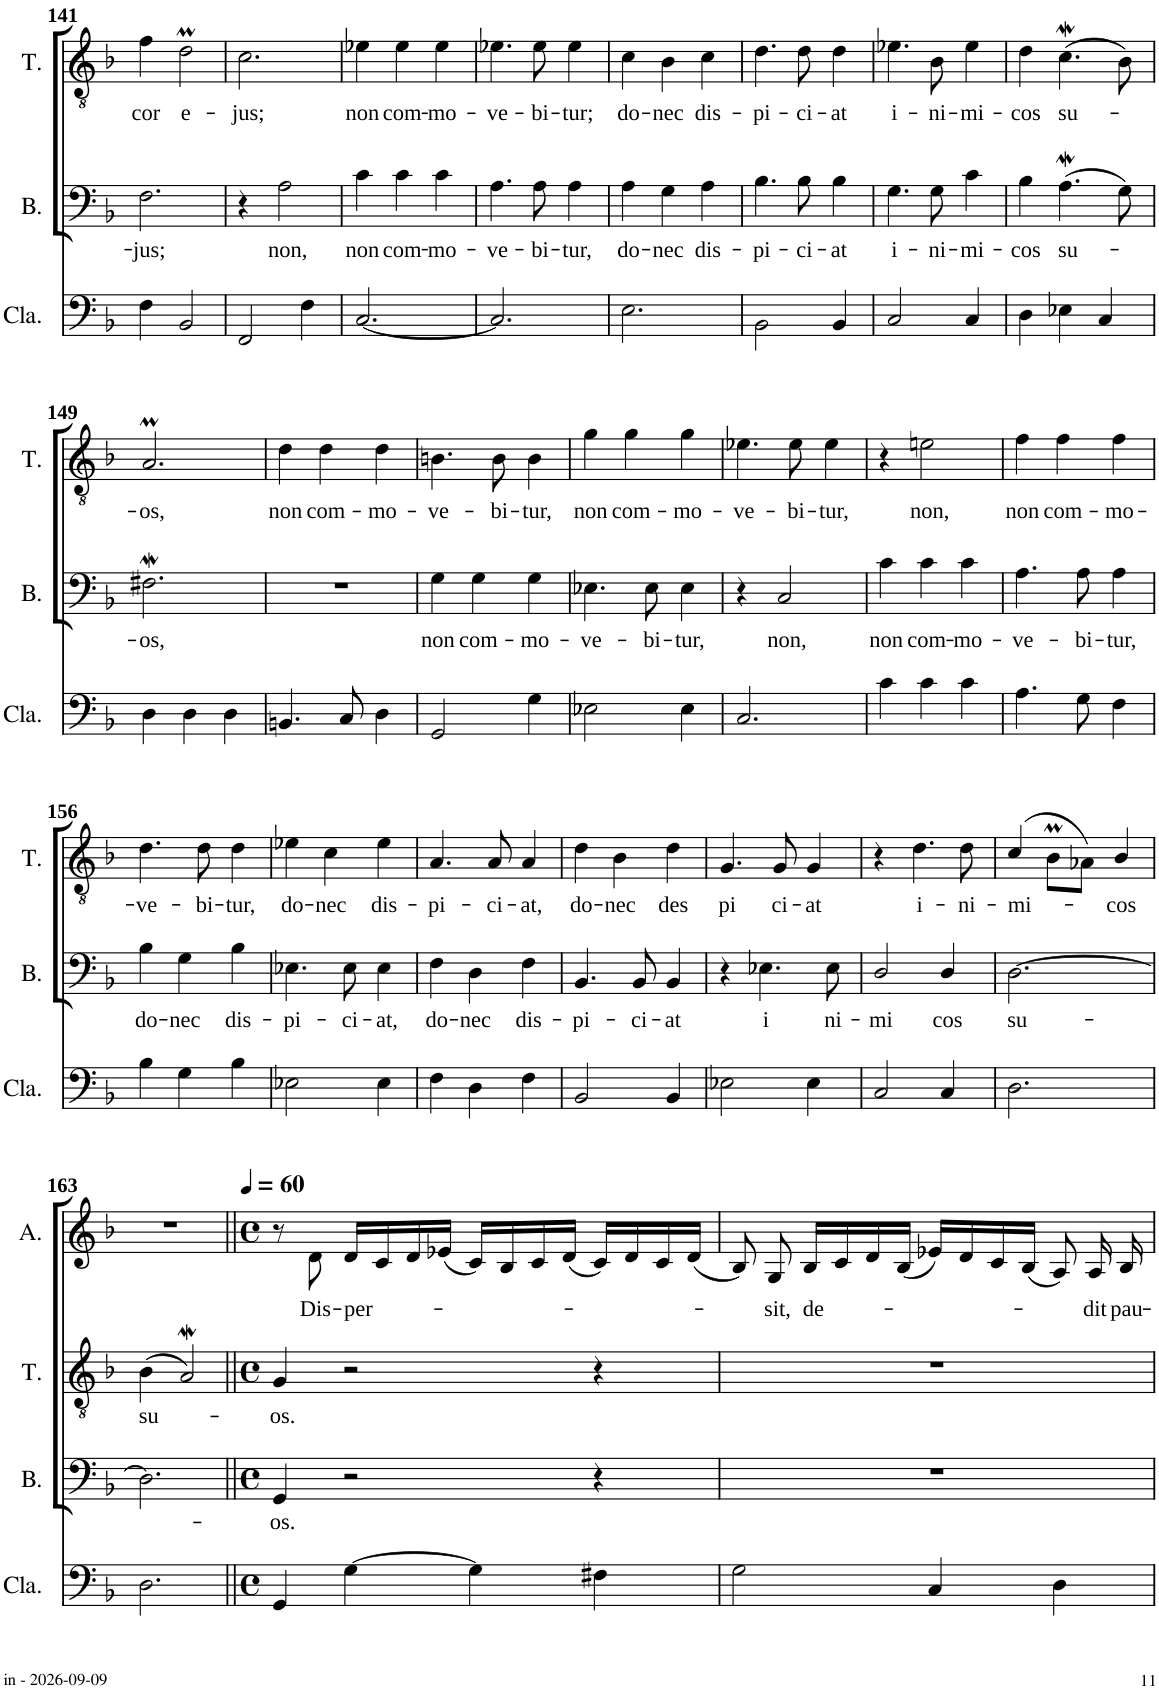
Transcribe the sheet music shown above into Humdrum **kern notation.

**kern	**kern	**text	**kern	**text	**kern	**text
*part4	*part3	*part3	*part2	*part2	*part1	*part1
*staff4	*staff3	*staff3	*staff2	*staff2	*staff1	*staff1
*I"Clavecin	*I"Basse	*	*I"Ténor	*	*I"Alto	*
*I'Cla.	*I'B.	*	*I'T.	*	*I'A.	*
!!LO:PB:g=z
*clefF4	*clefF4	*	*clefGv2	*	*clefG2	*
*k[b-]	*k[b-]	*	*k[b-]	*	*k[b-]	*
*M3/4	*M3/4	*	*M3/4	*	*M3/4	*
=141	=141	=141	=141	=141	=141	=141
!	!	!LO:LY:b	!	!LO:LY:b	!	!
4F\	2.F\	-jus;	4f\	cor	2.r	.
!	!	!	!	!LO:LY:b	!	!
2BB-/	.	.	2dM\	e-	.	.
=142	=142	=142	=142	=142	=142	=142
!	!	!	!	!LO:LY:b	!	!
2FF/	4r	.	2.c\	-jus;	2.r	.
!	!	!LO:LY:b	!	!	!	!
.	2A\	non,	.	.	.	.
4F\	.	.	.	.	.	.
=143	=143	=143	=143	=143	=143	=143
!	!	!LO:LY:b	!	!LO:LY:b	!	!
[2.C/	4c\	non	4e-X\	non	2.r	.
!	!	!LO:LY:b	!	!LO:LY:b	!	!
.	4c\	com-	4e-\	com-	.	.
!	!	!LO:LY:b	!	!LO:LY:b	!	!
.	4c\	-mo-	4e-\	-mo-	.	.
=144	=144	=144	=144	=144	=144	=144
!	!	!LO:LY:b	!	!LO:LY:b	!	!
2.C/]	4.A\	-ve-	4.e-X\	-ve-	2.r	.
!	!	!LO:LY:b	!	!LO:LY:b	!	!
.	8A\	-bi-	8e-\	-bi-	.	.
!	!	!LO:LY:b	!	!LO:LY:b	!	!
.	4A\	-tur,	4e-\	-tur;	.	.
=145	=145	=145	=145	=145	=145	=145
!	!	!LO:LY:b	!	!LO:LY:b	!	!
2.E\	4A\	do-	4c\	do-	2.r	.
!	!	!LO:LY:b	!	!LO:LY:b	!	!
.	4G\	-nec	4B-\	-nec	.	.
!	!	!LO:LY:b	!	!LO:LY:b	!	!
.	4A\	dis-	4c\	dis-	.	.
=146	=146	=146	=146	=146	=146	=146
!	!	!LO:LY:b	!	!LO:LY:b	!	!
2BB-\	4.B-\	-pi-	4.d\	-pi-	2.r	.
!	!	!LO:LY:b	!	!LO:LY:b	!	!
.	8B-\	-ci-	8d\	-ci-	.	.
!	!	!LO:LY:b	!	!LO:LY:b	!	!
4BB-/	4B-\	-at	4d\	-at	.	.
=147	=147	=147	=147	=147	=147	=147
!	!	!LO:LY:b	!	!LO:LY:b	!	!
2C/	4.G\	i-	4.e-X\	i-	2.r	.
!	!	!LO:LY:b	!	!LO:LY:b	!	!
.	8G\	-ni-	8B-\	-ni-	.	.
!	!	!LO:LY:b	!	!LO:LY:b	!	!
4C/	4c\	-mi-	4e-\	-mi-	.	.
=148	=148	=148	=148	=148	=148	=148
!	!	!LO:LY:b	!	!LO:LY:b	!	!
4D\	4B-\	cos	4d\	-cos	2.r	.
!	!	!LO:LY:b	!	!LO:LY:b	!	!
4E-X\	(>4.AW\	su-	(>4.cW\	su-	.	.
4C/	.	.	.	.	.	.
.	8G\)	.	8B-\)	.	.	.
!!LO:LB:g=z
=149	=149	=149	=149	=149	=149	=149
!	!	!LO:LY:b	!	!LO:LY:b	!	!
4D\	2.F#XW\	-os,	2.Am/	-os,	2.r	.
4D\	.	.	.	.	.	.
4D\	.	.	.	.	.	.
=150	=150	=150	=150	=150	=150	=150
!	!	!	!	!LO:LY:b	!	!
4.BBn/	2.r	.	4d\	non	2.r	.
!	!	!	!	!LO:LY:b	!	!
.	.	.	4d\	com-	.	.
8C/	.	.	.	.	.	.
!	!	!	!	!LO:LY:b	!	!
4D\	.	.	4d\	-mo-	.	.
=151	=151	=151	=151	=151	=151	=151
!	!	!LO:LY:b	!	!LO:LY:b	!	!
2GG/	4G\	non	4.Bn\	-ve-	2.r	.
!	!	!LO:LY:b	!	!	!	!
.	4G\	com-	.	.	.	.
!	!	!	!	!LO:LY:b	!	!
.	.	.	8B\	-bi-	.	.
!	!	!LO:LY:b	!	!LO:LY:b	!	!
4G\	4G\	-mo-	4B\	-tur,	.	.
=152	=152	=152	=152	=152	=152	=152
!	!	!LO:LY:b	!	!LO:LY:b	!	!
2E-X\	4.E-X\	-ve-	4g\	non	2.r	.
!	!	!	!	!LO:LY:b	!	!
.	.	.	4g\	com-	.	.
!	!	!LO:LY:b	!	!	!	!
.	8E-\	-bi-	.	.	.	.
!	!	!LO:LY:b	!	!LO:LY:b	!	!
4E-\	4E-\	-tur,	4g\	-mo-	.	.
=153	=153	=153	=153	=153	=153	=153
!	!	!	!	!LO:LY:b	!	!
2.C/	4r	.	4.e-X\	-ve-	2.r	.
!	!	!LO:LY:b	!	!	!	!
.	2C/	non,	.	.	.	.
!	!	!	!	!LO:LY:b	!	!
.	.	.	8e-\	-bi-	.	.
!	!	!	!	!LO:LY:b	!	!
.	.	.	4e-\	-tur,	.	.
=154	=154	=154	=154	=154	=154	=154
!	!	!LO:LY:b	!	!	!	!
4c\	4c\	non	4r	.	2.r	.
!	!	!LO:LY:b	!	!LO:LY:b	!	!
4c\	4c\	com-	2en\	non,	.	.
!	!	!LO:LY:b	!	!	!	!
4c\	4c\	-mo-	.	.	.	.
=155	=155	=155	=155	=155	=155	=155
!	!	!LO:LY:b	!	!LO:LY:b	!	!
4.A\	4.A\	-ve-	4f\	non	2.r	.
!	!	!	!	!LO:LY:b	!	!
.	.	.	4f\	com-	.	.
!	!	!LO:LY:b	!	!	!	!
8G\	8A\	-bi-	.	.	.	.
!	!	!LO:LY:b	!	!LO:LY:b	!	!
4F\	4A\	-tur,	4f\	-mo-	.	.
!!LO:LB:g=z
=156	=156	=156	=156	=156	=156	=156
!	!	!LO:LY:b	!	!LO:LY:b	!	!
4B-\	4B-\	do-	4.d\	ve-	2.r	.
!	!	!LO:LY:b	!	!	!	!
4G\	4G\	-nec	.	.	.	.
!	!	!	!	!LO:LY:b	!	!
.	.	.	8d\	-bi-	.	.
!	!	!LO:LY:b	!	!LO:LY:b	!	!
4B-\	4B-\	dis-	4d\	-tur,	.	.
=157	=157	=157	=157	=157	=157	=157
!	!	!LO:LY:b	!	!LO:LY:b	!	!
2E-X\	4.E-X\	-pi-	4e-X\	do-	2.r	.
!	!	!	!	!LO:LY:b	!	!
.	.	.	4c\	-nec	.	.
!	!	!LO:LY:b	!	!	!	!
.	8E-\	-ci-	.	.	.	.
!	!	!LO:LY:b	!	!LO:LY:b	!	!
4E-\	4E-\	-at,	4e-\	dis-	.	.
=158	=158	=158	=158	=158	=158	=158
!	!	!LO:LY:b	!	!LO:LY:b	!	!
4F\	4F\	do-	4.A/	-pi-	2.r	.
!	!	!LO:LY:b	!	!	!	!
4D\	4D\	-nec	.	.	.	.
!	!	!	!	!LO:LY:b	!	!
.	.	.	8A/	-ci-	.	.
!	!	!LO:LY:b	!	!LO:LY:b	!	!
4F\	4F\	dis-	4A/	-at,	.	.
=159	=159	=159	=159	=159	=159	=159
!	!	!LO:LY:b	!	!LO:LY:b	!	!
2BB-/	4.BB-/	-pi-	4d\	do-	2.r	.
!	!	!	!	!LO:LY:b	!	!
.	.	.	4B-\	-nec	.	.
!	!	!LO:LY:b	!	!	!	!
.	8BB-/	-ci-	.	.	.	.
!	!	!LO:LY:b	!	!LO:LY:b	!	!
4BB-/	4BB-/	-at	4d\	des	.	.
=160	=160	=160	=160	=160	=160	=160
!	!	!	!	!LO:LY:b	!	!
2E-X\	4r	.	4.G/	pi	2.r	.
!	!	!LO:LY:b	!	!	!	!
.	4.E-X\	i	.	.	.	.
!	!	!	!	!LO:LY:b	!	!
.	.	.	8G/	ci-	.	.
!	!	!	!	!LO:LY:b	!	!
4E-\	.	.	4G/	-at	.	.
!	!	!LO:LY:b	!	!	!	!
.	8E-\	ni-	.	.	.	.
=161	=161	=161	=161	=161	=161	=161
!	!	!LO:LY:b	!	!	!	!
2C/	2D/	-mi	4r	.	2.r	.
!	!	!	!	!LO:LY:b	!	!
.	.	.	4.d\	i-	.	.
!	!	!LO:LY:b	!	!	!	!
4C/	4D/	cos	.	.	.	.
!	!	!	!	!LO:LY:b	!	!
.	.	.	8d\	-ni-	.	.
=162	=162	=162	=162	=162	=162	=162
!	!	!LO:LY:b	!	!LO:LY:b	!	!
2.D\	[2.D\	su-	(>4c/	-mi-	2.r	.
.	.	.	8B-M\L	.	.	.
.	.	.	8A-X\J)	.	.	.
!	!	!	!	!LO:LY:b	!	!
.	.	.	4B-/	-cos	.	.
!!LO:LB:g=z
=163	=163	=163	=163	=163	=163	=163
!	!	!	!	!LO:LY:b	!	!
2.D\	2.D\]	.	(>4B-\	su-	2.r	.
.	.	.	2AW/)	.	.	.
=164||	=164||	=164||	=164||	=164||	=164||	=164||
*M4/4	*M4/4	*	*M4/4	*	*M4/4	*
*met(c)	*met(c)	*	*met(c)	*	*met(c)	*
!	!	!LO:LY:b	!	!LO:LY:b	!	!
4GG/	4GG/	-os.	4G/	-os.	8r	.
!	!	!	!	!	!	!LO:LY:b
.	.	.	.	.	8d\	Dis-
!	!	!	!	!	!	!LO:LY:b
[4G\	2r	.	2r	.	16d/LL	-per-
.	.	.	.	.	16c/	.
.	.	.	.	.	16d/	.
.	.	.	.	.	(16e-X/JJ	.
4G\]	.	.	.	.	16c/LL)	.
.	.	.	.	.	16B-/	.
.	.	.	.	.	16c/	.
.	.	.	.	.	(16d/JJ	.
4F#X\	4r	.	4r	.	16c/LL)	.
.	.	.	.	.	16d/	.
.	.	.	.	.	16c/	.
.	.	.	.	.	(16d/JJ	.
=165	=165	=165	=165	=165	=165	=165
2G\	1r	.	1r	.	8B-/)	.
!	!	!	!	!	!	!LO:LY:b
.	.	.	.	.	8G/	-sit,
!	!	!	!	!	!	!LO:LY:b
.	.	.	.	.	16B-/LL	de-
.	.	.	.	.	16c/	.
.	.	.	.	.	16d/	.
.	.	.	.	.	(16B-/JJ	.
4C/	.	.	.	.	16e-X/LL)	.
.	.	.	.	.	16d/	.
.	.	.	.	.	16c/	.
.	.	.	.	.	(16B-/JJ	.
4D\	.	.	.	.	8A/)	.
!	!	!	!	!	!	!LO:LY:b
.	.	.	.	.	16A/	-dit
!	!	!	!	!	!	!LO:LY:b
.	.	.	.	.	16B-/	pau-
=	=	=	=	=	=	=
*-	*-	*-	*-	*-	*-	*-
